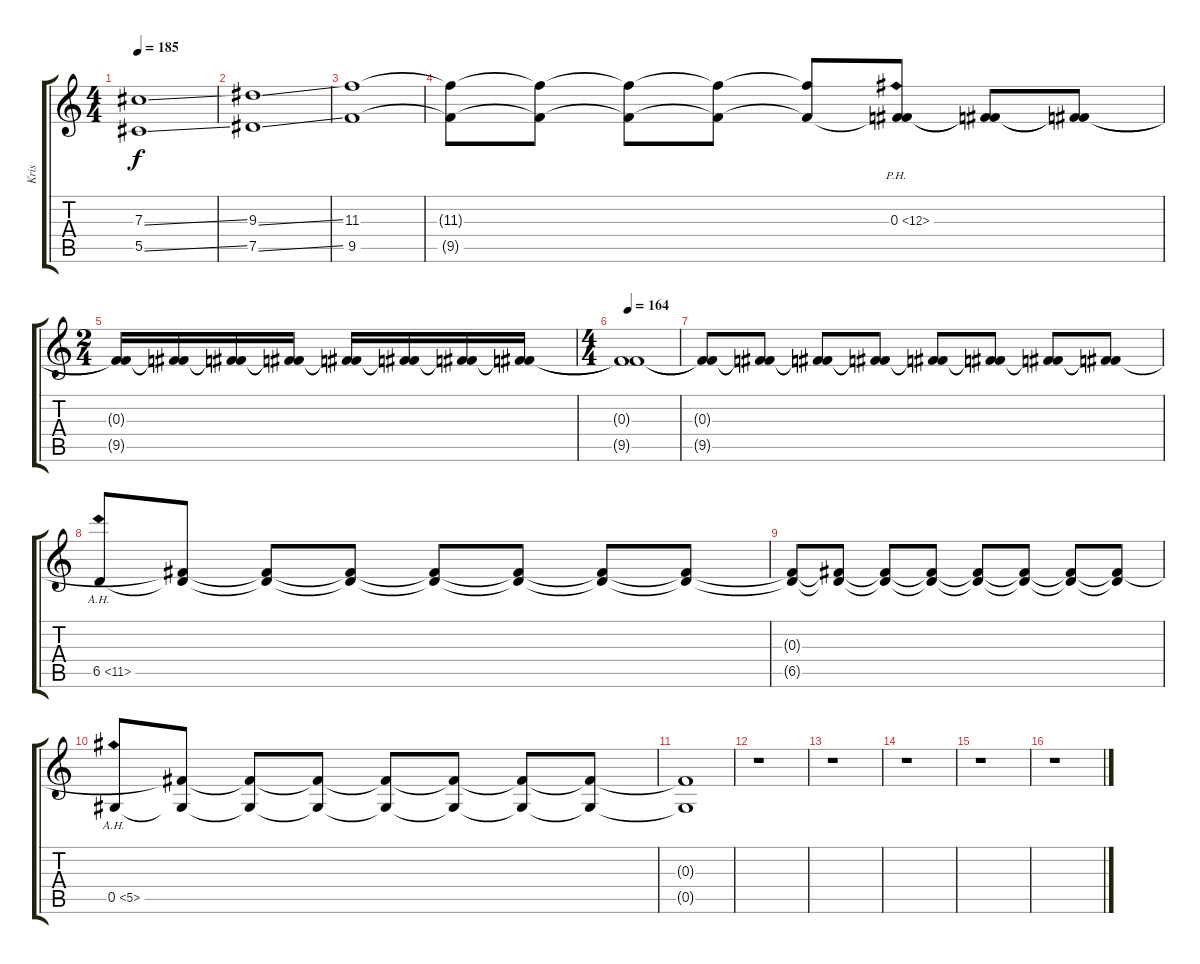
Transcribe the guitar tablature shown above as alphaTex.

\track ("Kris" "Kris") {instrument distortionguitar}
\staff {score tabs}
\tuning (Eb4 Bb3 Gb3 Db3 Ab2 Db2) {hide}
\ts (4 4)
\tempo 185
\clef g2
\ks c
(7.3{ss} 5.5{ss}).1{dy f} |
(9.3{ss} 7.5{ss}).1 |
(11.3 9.5).1{volume 5} |
(11.3{t} 9.5{t}).8 (11.3{t} 9.5{t}).8 (11.3{t} 9.5{t}).8 (11.3{t} 9.5{t}).8 (11.3{t} 9.5{t}).8 (0.3{ph 12} 9.5{t}).8{volume 13} (0.3{t} 9.5{t}).8 (0.3{t} 9.5{t}).8 |
\ts (2 4)
(0.3{t} 9.5{t}).16 (0.3{t} 9.5{t}).16 (0.3{t} 9.5{t}).16 (0.3{t} 9.5{t}).16 (0.3{t} 9.5{t}).16 (0.3{t} 9.5{t}).16 (0.3{t} 9.5{t}).16 (0.3{t} 9.5{t}).16 |
\ts (4 4)
\tempo 164
(0.3{t} 9.5{t}).1 |
(0.3{t} 9.5{t}).8 (0.3{t} 9.5{t}).8 (0.3{t} 9.5{t}).8 (0.3{t} 9.5{t}).8{volume 4} (0.3{t} 9.5{t}).8 (0.3{t} 9.5{t}).8 (0.3{t} 9.5{t}).8 (0.3{t} 9.5{t}).8 |
6.5{ah 5}.8{volume 13} (0.3{t} 6.5{t}).8 (0.3{t} 6.5{t}).8 (0.3{t} 6.5{t}).8 (0.3{t} 6.5{t}).8 (0.3{t} 6.5{t}).8 (0.3{t} 6.5{t}).8 (0.3{t} 6.5{t}).8 |
(0.3{t} 6.5{t}).8 (0.3{t} 6.5{t}).8 (0.3{t} 6.5{t}).8 (0.3{t} 6.5{t}).8{volume 4} (0.3{t} 6.5{t}).8 (0.3{t} 6.5{t}).8 (0.3{t} 6.5{t}).8 (0.3{t} 6.5{t}).8 |
0.5{ah 5}.8{volume 13} (0.3{t} 0.5{t}).8 (0.3{t} 0.5{t}).8 (0.3{t} 0.5{t}).8 (0.3{t} 0.5{t}).8 (0.3{t} 0.5{t}).8 (0.3{t} 0.5{t}).8 (0.3{t} 0.5{t}).8 |
(0.3{t} 0.5{t}).1 |
r.1 |
r.1 |
r.1 |
r.1 |
r.1
